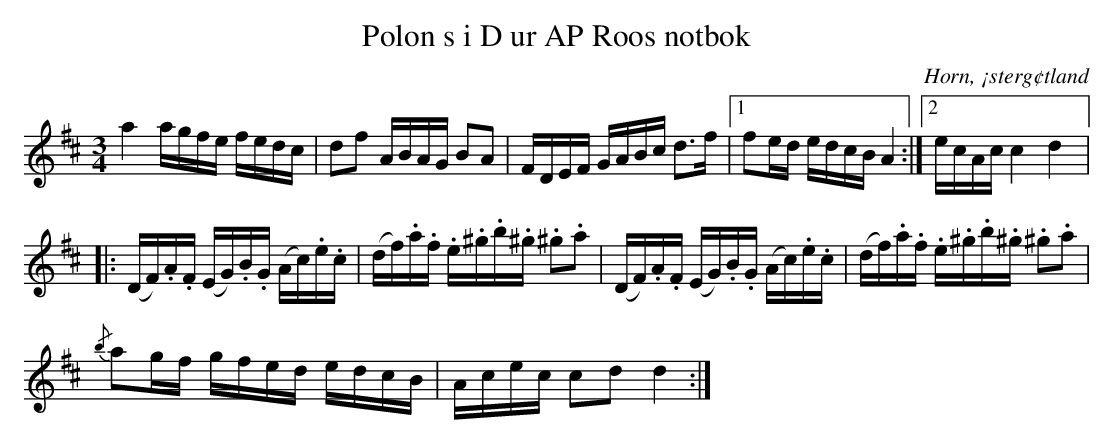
X:1
T:Polon s i D ur AP Roos notbok
O:Horn, ¡sterg¢tland
M:3/4
L:1/16
K:D
a4 agfe fedc | d2f2 ABAG B2A2 | FDEF GABc d2>f2 |1 f2ed edcB A4 :|2 ecAc c4 d4 |:
(DF).A.F (EG).B.G (Ac).e.c | (df).a.f .e.^g.b.^g .^g2.a2 | (DF).A.F (EG).B.G (Ac).e.c | (df).a.f .e.^g.b.^g .^g2.a2 |
{/b}a2gf gfed edcB | Acec c2d2 d4 :|
